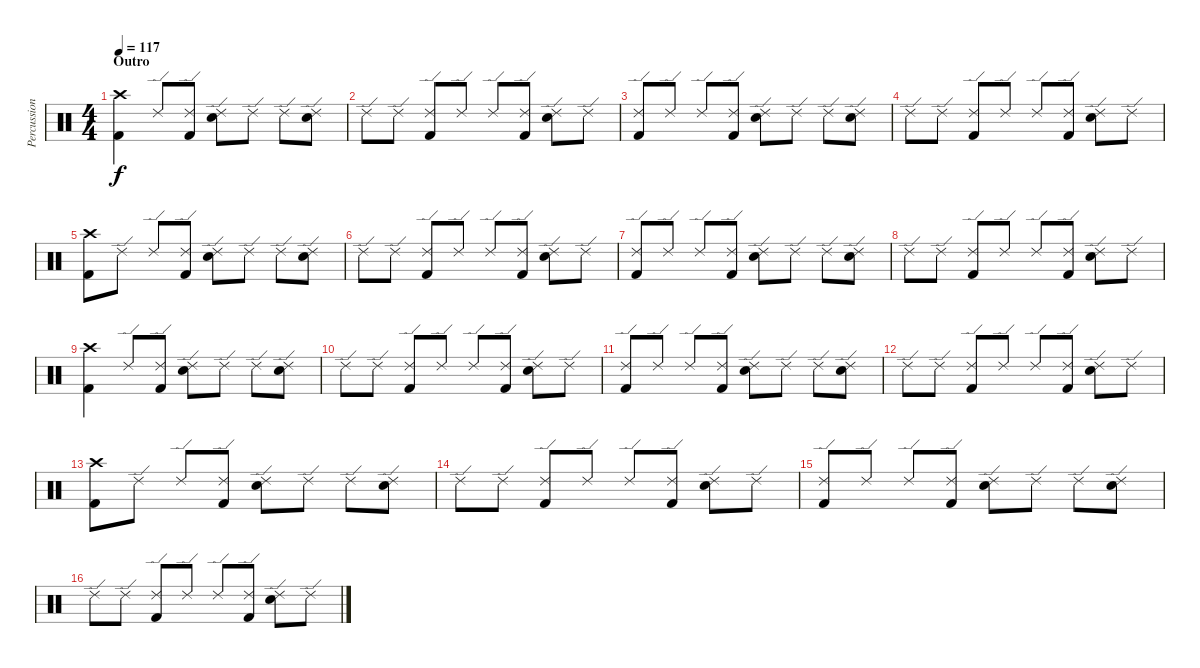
\track ("Percussion" "Percussion") {instrument percussion}
\staff {score}
\articulation defaults
\ts (4 4)
\section ("" "Outro")
\tempo 117
\clef neutral
\ks c
("Kick (hit) 2" "Crash high (hit)").4{dy f} "Ride (edge) 2".8 ("Kick (hit) 2" "Ride (edge) 2").8 ("Electric Snare (hit)" "Ride (edge) 2").8 "Ride (edge) 2".8 "Ride (edge) 2".8 ("Electric Snare (hit)" "Ride (edge) 2").8 |
"Ride (edge) 2".8 "Ride (edge) 2".8 ("Kick (hit) 2" "Ride (edge) 2").8 "Ride (edge) 2".8 "Ride (edge) 2".8 ("Kick (hit) 2" "Ride (edge) 2").8 ("Electric Snare (hit)" "Ride (edge) 2").8 "Ride (edge) 2".8 |
("Kick (hit) 2" "Ride (edge) 2").8 "Ride (edge) 2".8 "Ride (edge) 2".8 ("Kick (hit) 2" "Ride (edge) 2").8 ("Electric Snare (hit)" "Ride (edge) 2").8 "Ride (edge) 2".8 "Ride (edge) 2".8 ("Electric Snare (hit)" "Ride (edge) 2").8 |
"Ride (edge) 2".8 "Ride (edge) 2".8 ("Kick (hit) 2" "Ride (edge) 2").8 "Ride (edge) 2".8 "Ride (edge) 2".8 ("Kick (hit) 2" "Ride (edge) 2").8 ("Electric Snare (hit)" "Ride (edge) 2").8 "Ride (edge) 2".8 |
("Kick (hit) 2" "Crash high (hit)").8 "Ride (edge) 2".8 "Ride (edge) 2".8 ("Kick (hit) 2" "Ride (edge) 2").8 ("Electric Snare (hit)" "Ride (edge) 2").8 "Ride (edge) 2".8 "Ride (edge) 2".8 ("Electric Snare (hit)" "Ride (edge) 2").8 |
"Ride (edge) 2".8 "Ride (edge) 2".8 ("Kick (hit) 2" "Ride (edge) 2").8 "Ride (edge) 2".8 "Ride (edge) 2".8 ("Kick (hit) 2" "Ride (edge) 2").8 ("Electric Snare (hit)" "Ride (edge) 2").8 "Ride (edge) 2".8 |
("Kick (hit) 2" "Ride (edge) 2").8 "Ride (edge) 2".8 "Ride (edge) 2".8 ("Kick (hit) 2" "Ride (edge) 2").8 ("Electric Snare (hit)" "Ride (edge) 2").8 "Ride (edge) 2".8 "Ride (edge) 2".8 ("Electric Snare (hit)" "Ride (edge) 2").8 |
"Ride (edge) 2".8 "Ride (edge) 2".8 ("Kick (hit) 2" "Ride (edge) 2").8 "Ride (edge) 2".8 "Ride (edge) 2".8 ("Kick (hit) 2" "Ride (edge) 2").8 ("Electric Snare (hit)" "Ride (edge) 2").8 "Ride (edge) 2".8 |
("Kick (hit) 2" "Crash high (hit)").4 "Ride (edge) 2".8 ("Kick (hit) 2" "Ride (edge) 2").8 ("Electric Snare (hit)" "Ride (edge) 2").8 "Ride (edge) 2".8 "Ride (edge) 2".8 ("Electric Snare (hit)" "Ride (edge) 2").8 |
"Ride (edge) 2".8 "Ride (edge) 2".8 ("Kick (hit) 2" "Ride (edge) 2").8 "Ride (edge) 2".8 "Ride (edge) 2".8 ("Kick (hit) 2" "Ride (edge) 2").8 ("Electric Snare (hit)" "Ride (edge) 2").8 "Ride (edge) 2".8 |
("Kick (hit) 2" "Ride (edge) 2").8 "Ride (edge) 2".8 "Ride (edge) 2".8 ("Kick (hit) 2" "Ride (edge) 2").8 ("Electric Snare (hit)" "Ride (edge) 2").8 "Ride (edge) 2".8 "Ride (edge) 2".8 ("Electric Snare (hit)" "Ride (edge) 2").8 |
"Ride (edge) 2".8 "Ride (edge) 2".8 ("Kick (hit) 2" "Ride (edge) 2").8 "Ride (edge) 2".8 "Ride (edge) 2".8 ("Kick (hit) 2" "Ride (edge) 2").8 ("Electric Snare (hit)" "Ride (edge) 2").8 "Ride (edge) 2".8 |
("Kick (hit) 2" "Crash high (hit)").8 "Ride (edge) 2".8 "Ride (edge) 2".8 ("Kick (hit) 2" "Ride (edge) 2").8 ("Electric Snare (hit)" "Ride (edge) 2").8 "Ride (edge) 2".8 "Ride (edge) 2".8 ("Electric Snare (hit)" "Ride (edge) 2").8 |
"Ride (edge) 2".8 "Ride (edge) 2".8 ("Kick (hit) 2" "Ride (edge) 2").8 "Ride (edge) 2".8 "Ride (edge) 2".8 ("Kick (hit) 2" "Ride (edge) 2").8 ("Electric Snare (hit)" "Ride (edge) 2").8 "Ride (edge) 2".8 |
("Kick (hit) 2" "Ride (edge) 2").8 "Ride (edge) 2".8 "Ride (edge) 2".8 ("Kick (hit) 2" "Ride (edge) 2").8 ("Electric Snare (hit)" "Ride (edge) 2").8 "Ride (edge) 2".8 "Ride (edge) 2".8 ("Electric Snare (hit)" "Ride (edge) 2").8 |
"Ride (edge) 2".8 "Ride (edge) 2".8 ("Kick (hit) 2" "Ride (edge) 2").8 "Ride (edge) 2".8 "Ride (edge) 2".8 ("Kick (hit) 2" "Ride (edge) 2").8 ("Electric Snare (hit)" "Ride (edge) 2").8 "Ride (edge) 2".8
